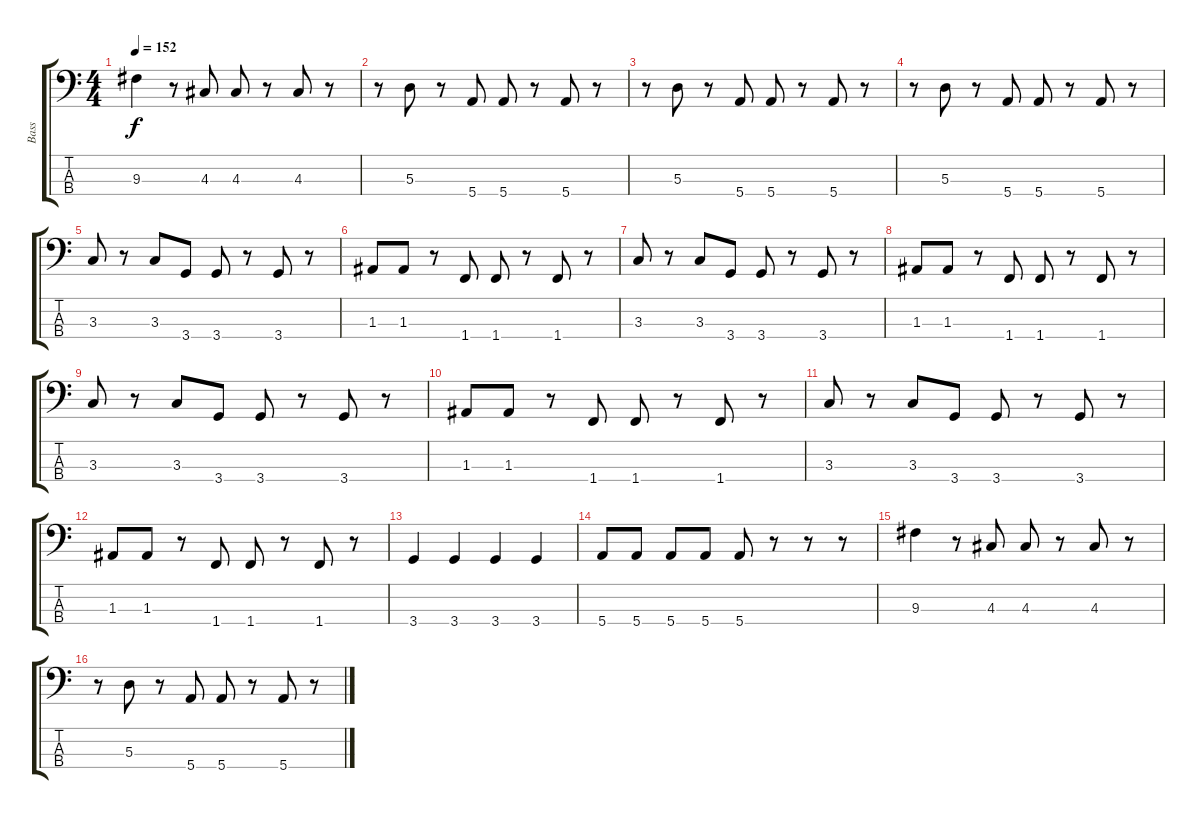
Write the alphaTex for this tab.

\track ("Bass" "Bass") {instrument electricbassfinger}
\staff {score tabs}
\tuning (G2 D2 A1 E1) {hide}
\ts (4 4)
\tempo 152
\clef f4
\ks c
9.3.4{dy f} r.8 4.3.8 4.3.8 r.8 4.3.8 r.8 |
r.8 5.3.8 r.8 5.4.8 5.4.8 r.8 5.4.8 r.8 |
r.8 5.3.8 r.8 5.4.8 5.4.8 r.8 5.4.8 r.8 |
r.8 5.3.8 r.8 5.4.8 5.4.8 r.8 5.4.8 r.8 |
3.3.8 r.8 3.3.8 3.4.8 3.4.8 r.8 3.4.8 r.8 |
1.3.8 1.3.8 r.8 1.4.8 1.4.8 r.8 1.4.8 r.8 |
3.3.8 r.8 3.3.8 3.4.8 3.4.8 r.8 3.4.8 r.8 |
1.3.8 1.3.8 r.8 1.4.8 1.4.8 r.8 1.4.8 r.8 |
3.3.8 r.8 3.3.8 3.4.8 3.4.8 r.8 3.4.8 r.8 |
1.3.8 1.3.8 r.8 1.4.8 1.4.8 r.8 1.4.8 r.8 |
3.3.8 r.8 3.3.8 3.4.8 3.4.8 r.8 3.4.8 r.8 |
1.3.8 1.3.8 r.8 1.4.8 1.4.8 r.8 1.4.8 r.8 |
3.4.4 3.4.4 3.4.4 3.4.4 |
5.4.8 5.4.8 5.4.8 5.4.8 5.4.8 r.8 r.8 r.8 |
9.3.4 r.8 4.3.8 4.3.8 r.8 4.3.8 r.8 |
r.8 5.3.8 r.8 5.4.8 5.4.8 r.8 5.4.8 r.8
